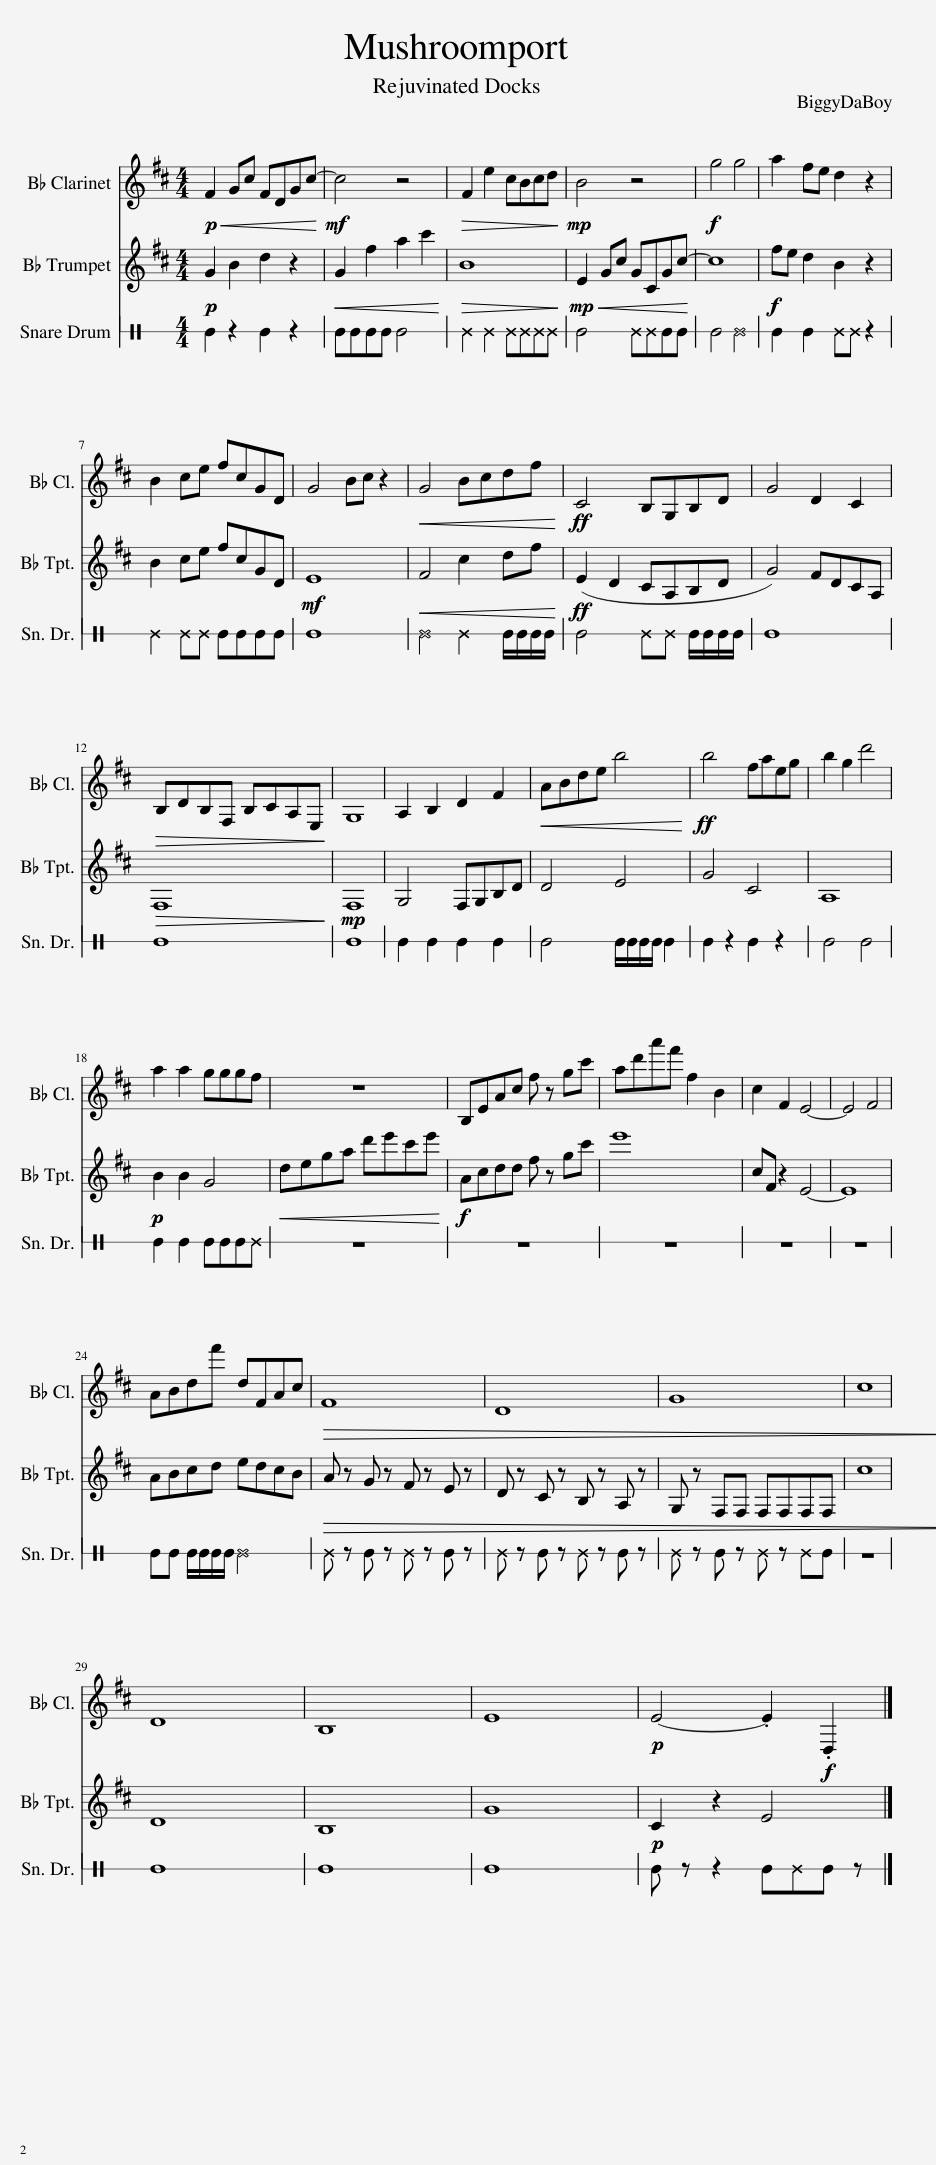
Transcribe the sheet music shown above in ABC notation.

X:1
%%score 1 2 3
L:1/8
M:4/4
I:linebreak $
K:C
V:1 treble transpose=-2
V:2 treble transpose=-2
V:3 perc stafflines=1
K:none
V:1
[K:D]!p!!<(! F2 Gc FDGc-!<)! |!mf! c4 z4 |!>(! F2 e2 cBcd!>)! |!mp! B4 z4 |!f! g4 g4 | %5
 a2 fe d2 z2 |$ B2 ce fcGD | G4 Bc z2 |!<(! G4 Bcdf!<)! |!ff! C4 B,G,B,D | %10
 G4 D2 C2 |$!>(! B,DB,F, B,CA,E,!>)! | G,8 | A,2 B,2 D2 F2 |!<(! ABde b4!<)! | %15
!ff! b4 faeg | b2 g2 d'4 |$ a2 a2 gggf | z8 | B,EAc f z gc' | %20
 ad'a'f' f2 B2 | c2 F2 E4- | E4 F4 |$ ABdf' dFAc |!>(! F8!>)! | %25
 D8 | G8 | c8 |$ D8 | B,8 | %30
 E8 |!p! E4- .E2!f! .D,2 |] %32
V:2
[K:D]!p! G2 B2 d2 z2 |!<(! G2 f2 a2 c'2!<)! |!>(! B8!>)! |!mp!!<(! E2 Gc GCGc-!<)! | c8 | %5
!f! fe d2 B2 z2 |$ B2 ce fcGD |!mf! E8 |!<(! F4 c2 df!<)! |!ff! (E2 D2 CA,B,D | %10
 G4) FDCA, |$!>(! F,8!>)! |!mp! F,8 | G,4 F,G,B,D | D4 E4 | %15
 G4 C4 | A,8 |$!p! B2 B2 G4 |!<(! dega d'e'c'e'!<)! |!f! Acdd f z gc' | %20
 e'8 | cF z2 E4- | E8 |$ ABcd edcB |!>(! A z G z F z E z!>)! | %25
 D z C z B, z A, z | G, z F,F, F,F,F,F, | c8 |$ D8 | B,8 | %30
 G8 |!p! C2 z2 E4 |] %32
V:3
 E2 z2 E2 z2 | EEEE E4 | ^E2 ^E2 ^E^E^E^E | E4 ^E^EEE | E4 ^E4 | %5
 E2 E2 ^E^E z2 |$ ^E2 ^E^E EEEE | E8 | ^E4 ^E2 E/E/E/E/ | E4 ^E^E E/E/E/E/ | %10
 E8 |$ E8 | E8 | E2 E2 E2 E2 | E4 E/E/E/E/ E2 | %15
 E2 z2 E2 z2 | E4 E4 |$ E2 E2 EEE^E | z8 | z8 | %20
 z8 | z8 | z8 |$ EE E/E/E/E/ ^E4 | ^E z E z ^E z E z | %25
 ^E z E z ^E z E z | ^E z E z ^E z ^EE | z8 |$ E8 | E8 | %30
 E8 | E z z2 E^EE z |] %32
